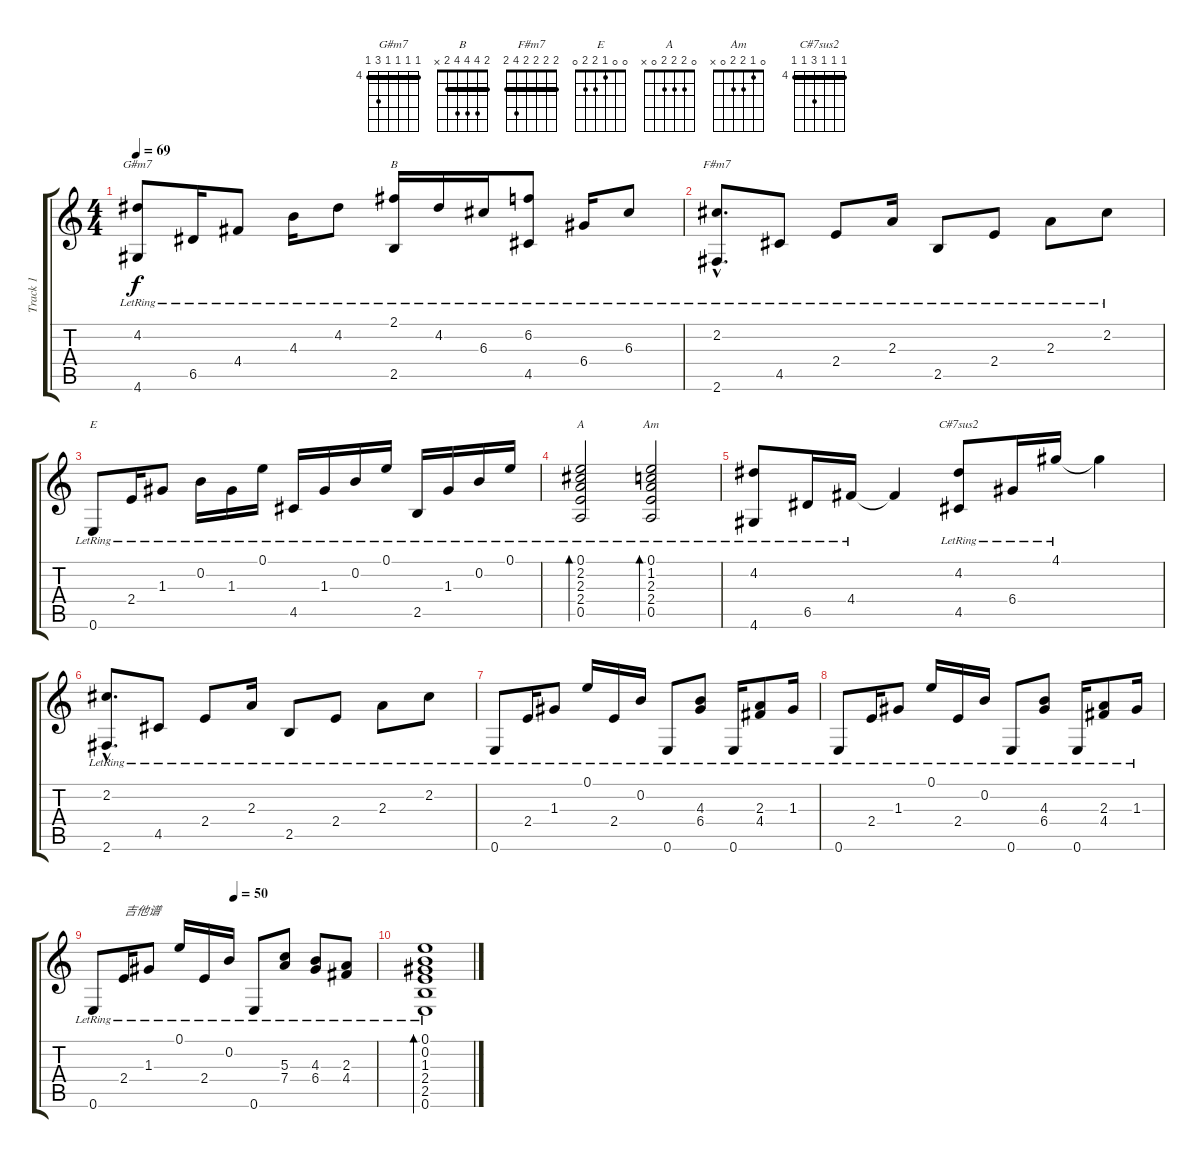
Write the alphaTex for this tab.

\track ("Track 1" "Track 1") {instrument acousticguitarnylon}
\staff {score tabs}
\tuning (E4 B3 G3 D3 A2 E2) {hide}
\chord ("G#m7" 4 4 4 4 6 4) {firstfret 4 barre 4}
\chord ("B" 2 4 4 4 2 x) {barre 2}
\chord ("F#m7" 2 2 2 2 4 2) {barre 2}
\chord ("E" 0 0 1 2 2 0)
\chord ("A" 0 2 2 2 0 x)
\chord ("Am" 0 1 2 2 0 x)
\chord ("C#7sus2" 4 4 4 6 4 4) {firstfret 4 barre 4}
\ts (4 4)
\tempo 69
\clef g2
\ks c
(4.2{lr} 4.6{lr}).8{ch "G#m7" dy f} 6.5{lr}.16 4.4{lr}.8 4.3{lr}.16 4.2{lr}.8 (2.1{lr} 2.5{lr}).16{ch "B"} 4.2{lr}.16 6.3{lr}.16 (6.2{lr} 4.5{lr}).8 6.4{lr}.16 6.3{lr}.8 |
(2.2{hac lr} 2.6{hac lr}).8{d ch "F#m7"} 4.5{lr}.8 2.4{lr}.8 2.3{lr}.16 2.5{lr}.8 2.4{lr}.8 2.3{lr}.8 2.2{lr}.8 |
0.6{lr}.8{ch "E"} 2.4{lr}.16 1.3{lr}.8 0.2{lr}.16 1.3{lr}.16 0.1{lr}.16 4.5{lr}.16 1.3{lr}.16 0.2{lr}.16 0.1{lr}.16 2.5{lr}.16 1.3{lr}.16 0.2{lr}.16 0.1{lr}.16 |
(0.1{lr} 2.2{lr} 2.3{lr} 2.4{lr} 0.5{lr}).2{bd 240 ch "A"} (0.1{lr} 1.2{lr} 2.3{lr} 2.4{lr} 0.5{lr}).2{bd 240 ch "Am"} |
(4.2{lr} 4.6{lr}).8 6.5{lr}.16 4.4{lr}.16 4.4{t}.4 (4.2{lr} 4.5{lr}).8{ch "C#7sus2"} 6.4{lr}.16 4.1{lr}.16 4.1{t}.4 |
(2.2{hac lr} 2.6{hac lr}).8{d} 4.5{lr}.8 2.4{lr}.8 2.3{lr}.16 2.5{lr}.8 2.4{lr}.8 2.3{lr}.8 2.2{lr}.8 |
0.6{lr}.8 2.4{lr}.16 1.3{lr}.8 0.1{lr}.16 2.4{lr}.16 0.2{lr}.16 0.6{lr}.8 (4.3{lr} 6.4{lr}).8 0.6{lr}.16 (2.3{lr} 4.4{lr}).8 1.3{lr}.16 |
0.6{lr}.8 2.4{lr}.16 1.3{lr}.8 0.1{lr}.16 2.4{lr}.16 0.2{lr}.16 0.6{lr}.8 (4.3{lr} 6.4{lr}).8 0.6{lr}.16 (2.3{lr} 4.4{lr}).8 1.3{lr}.16 |
\tempo (50 0.5)
0.6{lr}.8 2.4{lr}.16{txt "吉他谱"} 1.3{lr}.8 0.1{lr}.16 2.4{lr}.16 0.2{lr}.16 0.6{lr}.8 (5.3{lr} 7.4{lr}).8 (4.3{lr} 6.4{lr}).8 (2.3{lr} 4.4{lr}).8 |
(0.1{lr} 0.2{lr} 1.3{lr} 2.4{lr} 2.5{lr} 0.6{lr}).1{bd 480}
